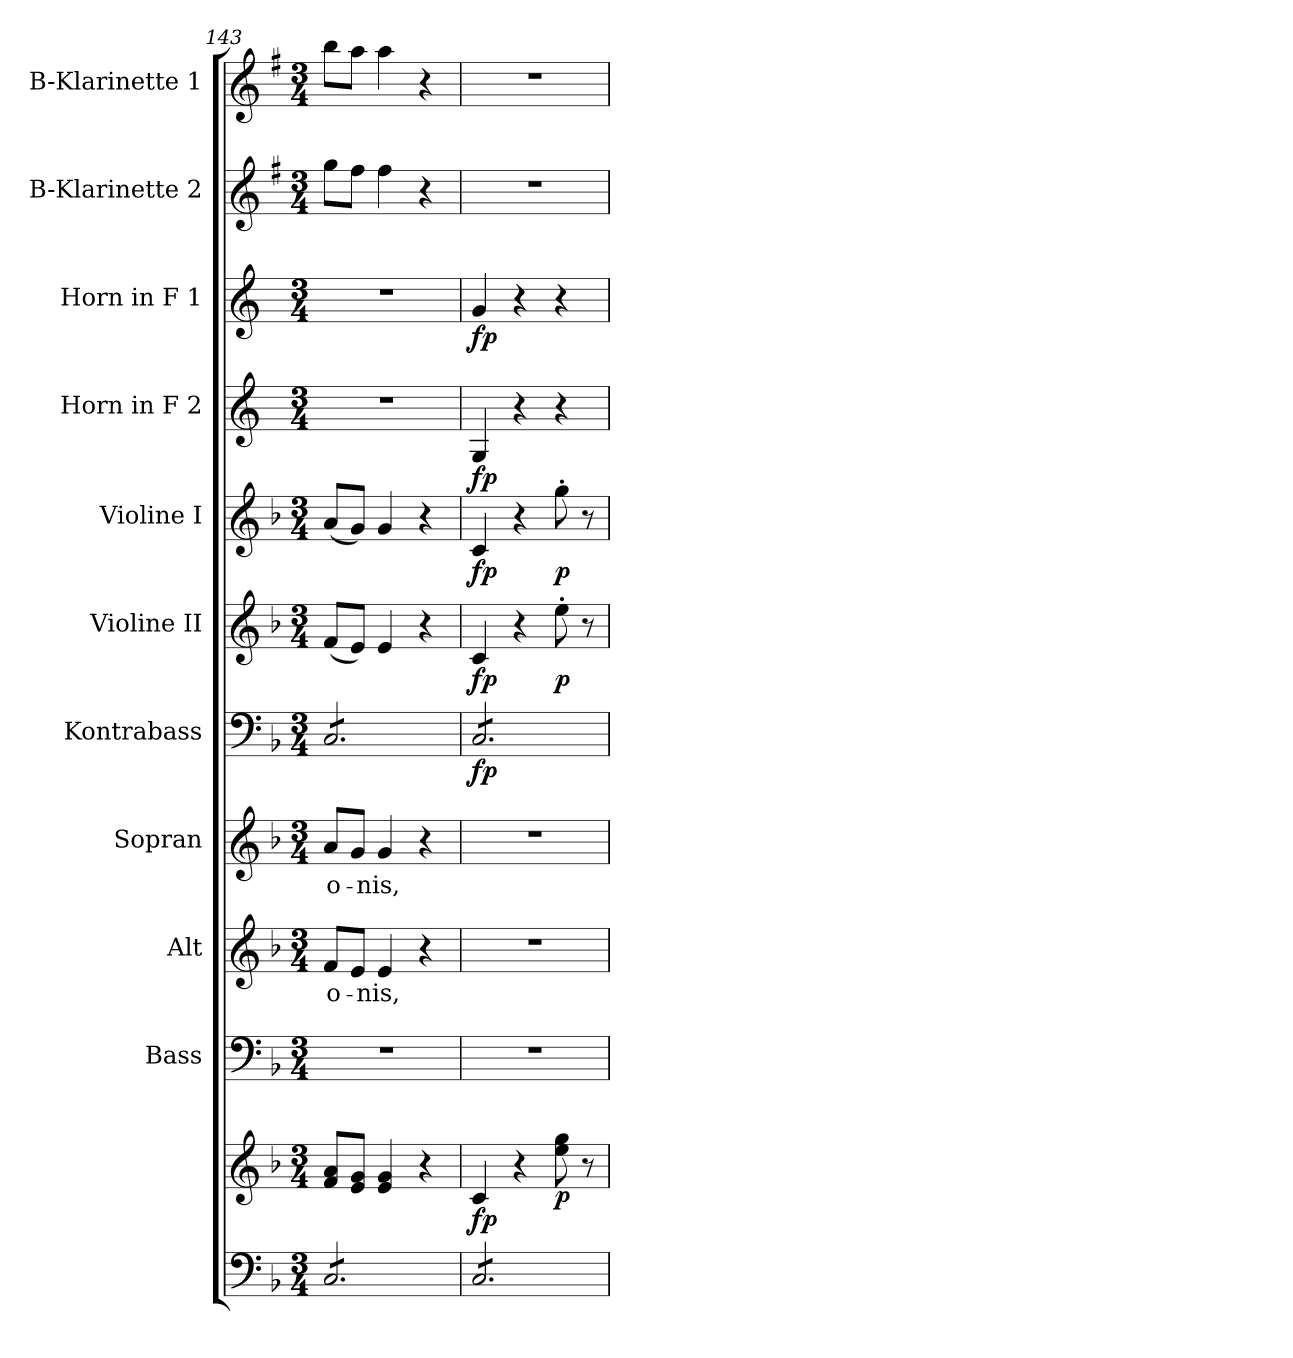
**kern	**kern	**dynam	**kern	**kern	**text	**kern	**text	**kern	**dynam	**kern	**dynam	**kern	**dynam	**kern	**dynam	**kern	**dynam	**kern	**kern
*part11	*part11	*part11	*part10	*part9	*part9	*part8	*part8	*part7	*part7	*part6	*part6	*part5	*part5	*part4	*part4	*part3	*part3	*part2	*part1
*staff12	*staff11	*staff11/12	*staff10	*staff9	*staff9	*staff8	*staff8	*staff7	*staff7	*staff6	*staff6	*staff5	*staff5	*staff4	*staff4	*staff3	*staff3	*staff2	*staff1
*	*	*	*I"Bass	*I"Alt	*	*I"Sopran	*	*I"Kontrabass	*	*I"Violine II	*	*I"Violine I	*	*I"Horn in F 2	*	*I"Horn in F 1	*	*I"B-Klarinette 2	*I"B-Klarinette 1
*	*	*	*I'B.	*I'A.	*	*I'S.	*	*I'Kb.	*	*I'Vl. II	*	*I'Vl. I	*	*	*	*	*	*I'B Kl. 2	*I'B Kl. 1
*clefF4	*clefG2	*	*clefF4	*clefG2	*	*clefG2	*	*clefF4	*	*clefG2	*	*clefG2	*	*clefG2	*	*clefG2	*	*clefG2	*clefG2
*	*	*	*	*	*	*	*	*ITrd7c12	*	*	*	*	*	*ITrd4c7	*	*ITrd4c7	*	*ITrd1c2	*ITrd1c2
*k[b-]	*k[b-]	*	*k[b-]	*k[b-]	*	*k[b-]	*	*k[b-]	*	*k[b-]	*	*k[b-]	*	*k[b-]	*	*k[b-]	*	*k[b-]	*k[b-]
*F:	*F:	*	*F:	*F:	*	*F:	*	*F:	*	*F:	*	*F:	*	*F:	*	*F:	*	*F:	*F:
*M3/4	*M3/4	*	*M3/4	*M3/4	*	*M3/4	*	*M3/4	*	*M3/4	*	*M3/4	*	*M3/4	*	*M3/4	*	*M3/4	*M3/4
=143	=143	=143	=143	=143	=143	=143	=143	=143	=143	=143	=143	=143	=143	=143	=143	=143	=143	=143	=143
!	!	!	!	!	!LO:LY:b	!	!LO:LY:b	!	!	!	!	!	!	!	!	!	!	!	!
*tremolo	*	*	*	*	*	*	*	*	*	*	*	*	*	*	*	*	*	*	*
*	*	*	*	*	*	*	*	*tremolo	*	*	*	*	*	*	*	*	*	*	*
8C/L	8f/ 8a/L	.	2.r	8f/L	-o-	8a/L	-o-	8CC/L	.	(<8f/L	.	(<8a/L	.	2.r	.	2.r	.	8ff\L	8aa\L
8C/	8e/ 8g/J	.	.	8e/J	.	8g/J	.	8CC/	.	8e/J)	.	8g/J)	.	.	.	.	.	8ee\J	8gg\J
!	!	!	!	!	!LO:LY:b	!	!LO:LY:b	!	!	!	!	!	!	!	!	!	!	!	!
8C/	4e/ 4g/	.	.	4e/	-nis,	4g/	-nis,	8CC/	.	4e/	.	4g/	.	.	.	.	.	4ee\	4gg\
8C/	.	.	.	.	.	.	.	8CC/	.	.	.	.	.	.	.	.	.	.	.
8C/	4r	.	.	4r	.	4r	.	8CC/	.	4r	.	4r	.	.	.	.	.	4r	4r
8C/J	.	.	.	.	.	.	.	8CC/J	.	.	.	.	.	.	.	.	.	.	.
!!LO:PB:g=z
=144	=144	=144	=144	=144	=144	=144	=144	=144	=144	=144	=144	=144	=144	=144	=144	=144	=144	=144	=144
!	!	!LO:DY:b	!	!	!	!	!	!	!LO:DY:b	!	!LO:DY:b	!	!LO:DY:b	!	!LO:DY:b	!	!LO:DY:b	!	!
8C/L	4c/	fp	2.r	2.r	.	2.r	.	8CC/L	fp	4c/	fp	4c/	fp	4C/	fp	4c/	fp	2.r	2.r
8C/	.	.	.	.	.	.	.	8CC/	.	.	.	.	.	.	.	.	.	.	.
8C/	4r	.	.	.	.	.	.	8CC/	.	4r	.	4r	.	4r	.	4r	.	.	.
8C/	.	.	.	.	.	.	.	8CC/	.	.	.	.	.	.	.	.	.	.	.
!	!	!LO:DY:b	!	!	!	!	!	!	!	!	!LO:DY:b	!	!LO:DY:b	!	!	!	!	!	!
8C/	8ee\ 8gg\	p	.	.	.	.	.	8CC/	.	8ee'>\	p	8gg'>\	p	4r	.	4r	.	.	.
8C/J	8r	.	.	.	.	.	.	8CC/J	.	8r	.	8r	.	.	.	.	.	.	.
*	*	*	*	*	*	*	*	*Xtremolo	*	*	*	*	*	*	*	*	*	*	*
*Xtremolo	*	*	*	*	*	*	*	*	*	*	*	*	*	*	*	*	*	*	*
=	=	=	=	=	=	=	=	=	=	=	=	=	=	=	=	=	=	=	=
*-	*-	*-	*-	*-	*-	*-	*-	*-	*-	*-	*-	*-	*-	*-	*-	*-	*-	*-	*-
